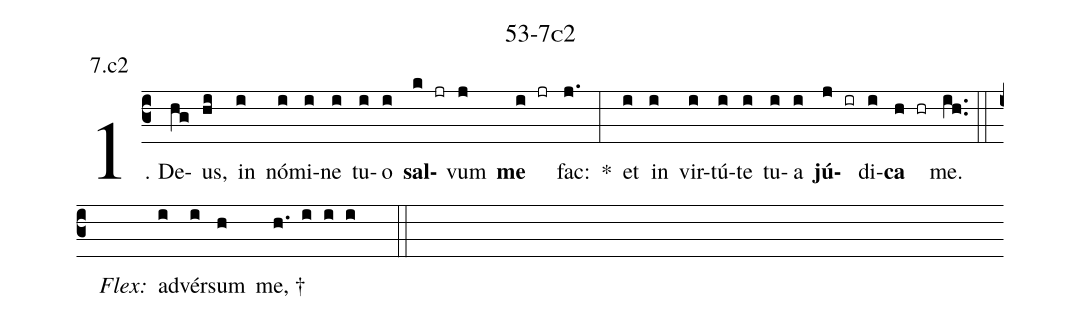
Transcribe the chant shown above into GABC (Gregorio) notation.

name: 53-7c2;
annotation: 7.c2;
%%
(c3)1. De(hg)us,(hi) in(i) nó(i)mi(i)ne(i) tu(i)o(i) <b>sal</b>(k jr)vum(j) <b>me</b>(i jr) fac:(j.) *(:) et(i) in(i) vir(i)tú(i)te(i) tu(i)a(i) <b>jú</b>(j ir)di(i)<b>ca</b>(h hr) me.(ih..) (::)
<i>Flex:</i>()  ad(i)vér(i)sum(h) me, †(h. i i i  ::)
